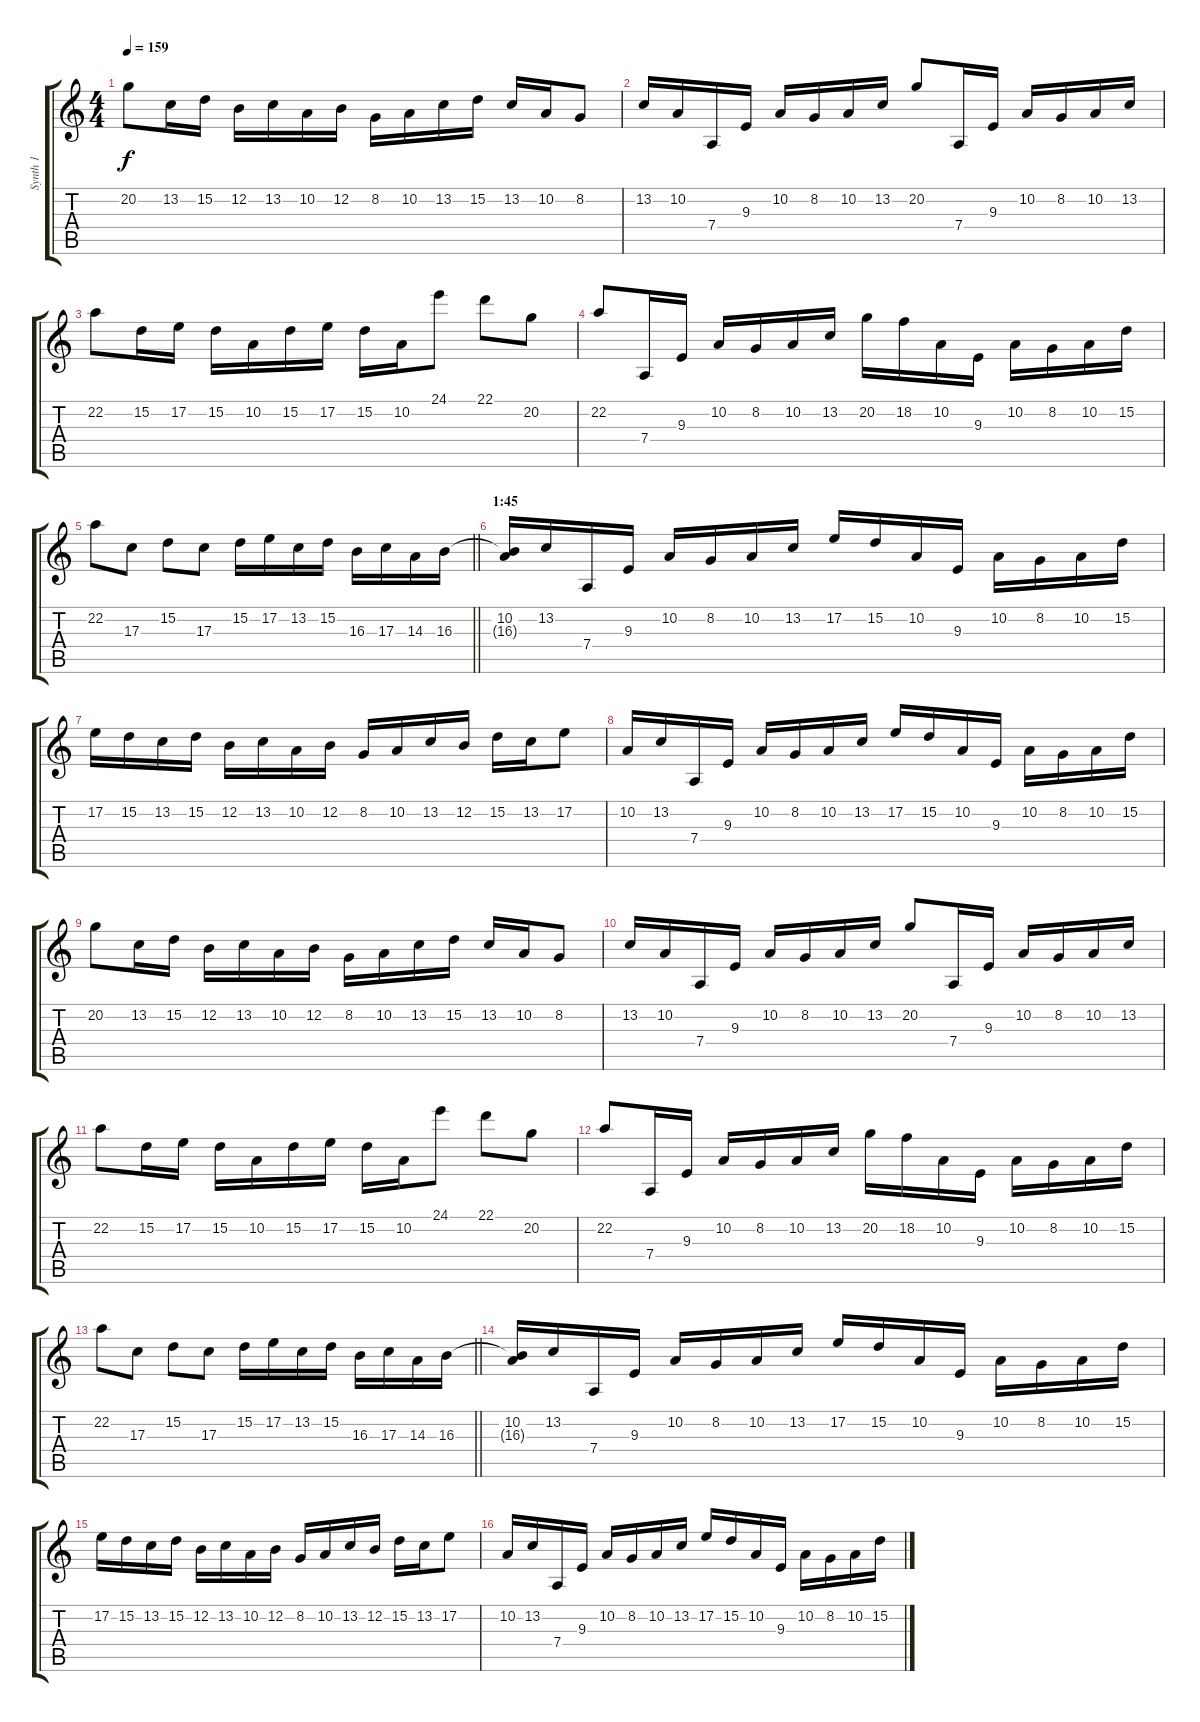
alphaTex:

\track ("Synth 1" "Synth 1") {instrument pad4choir}
\staff {score tabs}
\tuning (E4 B3 G3 D3 A2 E2) {hide}
\ts (4 4)
\tempo 159
\clef g2
\ks c
20.2.8{dy f} 13.2.16 15.2.16 12.2.16 13.2.16 10.2.16 12.2.16 8.2.16 10.2.16 13.2.16 15.2.16 13.2.16 10.2.16 8.2.8 |
13.2.16 10.2.16 7.4.16 9.3.16 10.2.16 8.2.16 10.2.16 13.2.16 20.2.8 7.4.16 9.3.16 10.2.16 8.2.16 10.2.16 13.2.16 |
22.2.8 15.2.16 17.2.16 15.2.16 10.2.16 15.2.16 17.2.16 15.2.16 10.2.16 24.1.8 22.1.8 20.2.8 |
22.2.8 7.4.16 9.3.16 10.2.16 8.2.16 10.2.16 13.2.16 20.2.16 18.2.16 10.2.16 9.3.16 10.2.16 8.2.16 10.2.16 15.2.16 |
\barLineRight lightlight
22.2.8 17.3.8 15.2.8 17.3.8 15.2.16 17.2.16 13.2.16 15.2.16 16.3.16 17.3.16 14.3.16 16.3.16 |
\section ("" "1:45")
(10.2 16.3{t}).16{volume 8 instrument pad7halo} 13.2.16 7.4.16 9.3.16 10.2.16 8.2.16 10.2.16 13.2.16 17.2.16 15.2.16 10.2.16 9.3.16 10.2.16 8.2.16 10.2.16 15.2.16 |
17.2.16 15.2.16 13.2.16 15.2.16 12.2.16 13.2.16 10.2.16 12.2.16 8.2.16 10.2.16 13.2.16 12.2.16 15.2.16 13.2.16 17.2.8 |
10.2.16 13.2.16 7.4.16 9.3.16 10.2.16 8.2.16 10.2.16 13.2.16 17.2.16 15.2.16 10.2.16 9.3.16 10.2.16 8.2.16 10.2.16 15.2.16 |
20.2.8 13.2.16 15.2.16 12.2.16 13.2.16 10.2.16 12.2.16 8.2.16 10.2.16 13.2.16 15.2.16 13.2.16 10.2.16 8.2.8 |
13.2.16 10.2.16 7.4.16 9.3.16 10.2.16 8.2.16 10.2.16 13.2.16 20.2.8 7.4.16 9.3.16 10.2.16 8.2.16 10.2.16 13.2.16 |
22.2.8 15.2.16 17.2.16 15.2.16 10.2.16 15.2.16 17.2.16 15.2.16 10.2.16 24.1.8 22.1.8 20.2.8 |
22.2.8 7.4.16 9.3.16 10.2.16 8.2.16 10.2.16 13.2.16 20.2.16 18.2.16 10.2.16 9.3.16 10.2.16 8.2.16 10.2.16 15.2.16 |
\barLineRight lightlight
22.2.8 17.3.8 15.2.8 17.3.8 15.2.16 17.2.16 13.2.16 15.2.16 16.3.16 17.3.16 14.3.16 16.3.16 |
(10.2 16.3{t}).16 13.2.16 7.4.16 9.3.16 10.2.16 8.2.16 10.2.16 13.2.16 17.2.16 15.2.16 10.2.16 9.3.16 10.2.16 8.2.16 10.2.16 15.2.16 |
17.2.16 15.2.16 13.2.16 15.2.16 12.2.16 13.2.16 10.2.16 12.2.16 8.2.16 10.2.16 13.2.16 12.2.16 15.2.16 13.2.16 17.2.8 |
10.2.16 13.2.16 7.4.16 9.3.16 10.2.16 8.2.16 10.2.16 13.2.16 17.2.16 15.2.16 10.2.16 9.3.16 10.2.16 8.2.16 10.2.16 15.2.16
